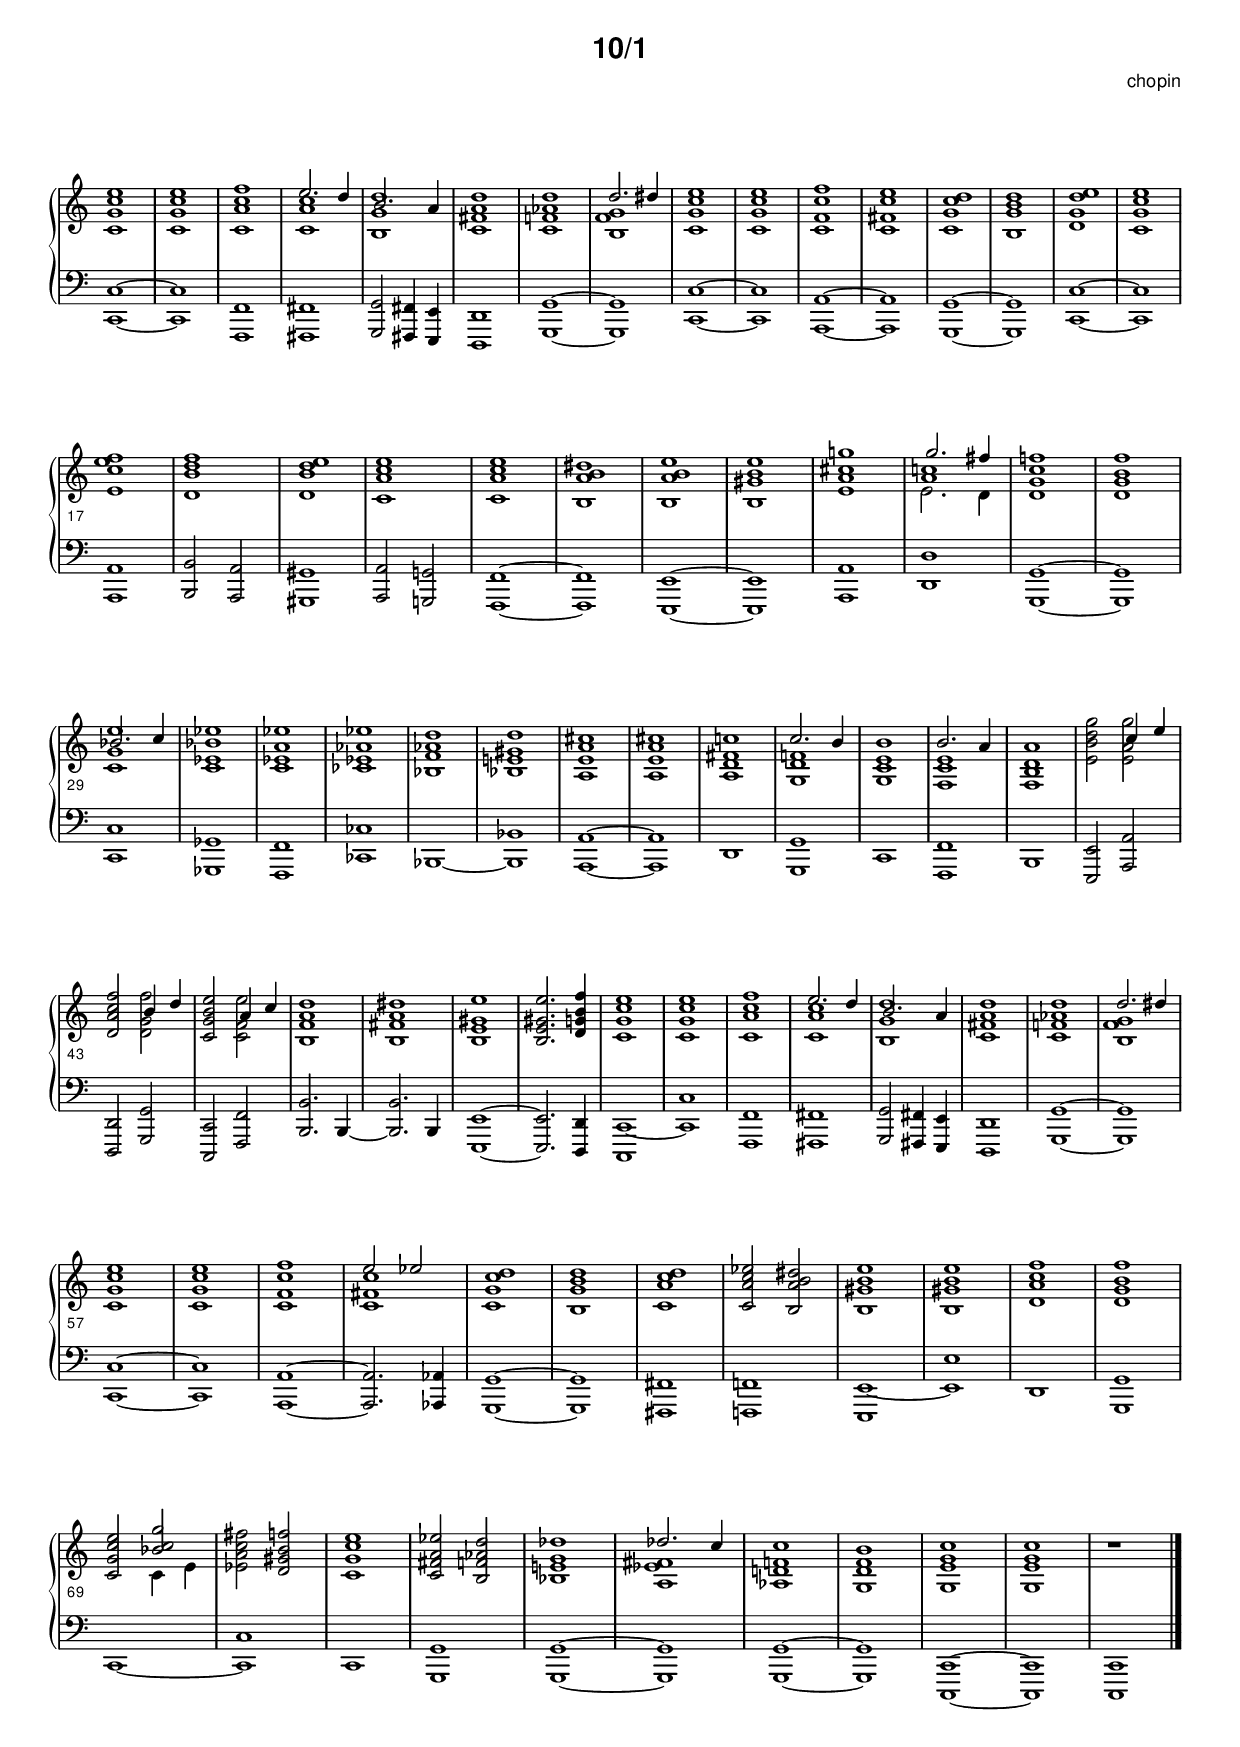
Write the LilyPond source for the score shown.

\version "2.24.0"
% 1-16
upI = \relative c' {
  <c g' c e>1 | 1 | % 1-2
  <c a' c f> | << { e'2. d4 } \\ { <c, a' c>1 } >> | % 3-4
  << { b'2. a4 } \\ { <b, g' d'>1 } >> | <c fis a d>1 | % 5-6
  <c f! as d> | << { d'2. dis4 } \\ { <b, f' g>1 } >> | % 7-8
  <c g' c e>1 | <c g' c e> | <c f c' f> | <c fis c' e> | % 9-12
  <c g' c d> | <b g' b d> | <d g d' e> | <c g' c e> | % 13-16
}
downI = \relative c, {
  <c c'>1~ | <c c'> | <f, f'> | <fis fis'> | % 1-4
  <g g'>2 <fis fis'>4 <e e'> | <d d'>1 | <g g'>~ | <g g'> | % 5-8
  <c c'>1~ | <c c'> | <a a'>~ | <a a'> | % 9-12
  <g g'>~ | <g g'> | <c c'>~ | <c c'> | % 13-16
  \break 
}

% 17-36
upII = \relative c' {
  <e c' e f> | <d b' d f> | <d b' d e> | <c a' c e> | % 17-20
  <c a' c e> | <b a' b dis> | <b a' b e> | <b gis' b e> | % 21-24
  <e a cis g'!> | << { <a c!> } \\ { e2. d4 } \\ { g'2. fis4 } >> | % 25-26
  <d, g c f!>1 | <d g b f'> | % 27-28
  << { bes'2. c4 } \\ { <c, g' e'>1 } >> | <c es bes' es>1 | % 29-30
  <c es a es'> | <ces es as es'> | % 31-32
  <bes f' as d> | <bes e! gis d'> | <a e' a cis> | <a e' a cis> | % 33-36
}
downII = \relative c, {
  <a a'> | <b b'>2 <a a'> | <gis gis'>1 | <a a'>2 <g! g'!> | % 17-20
  <f f'>1~ | <f f'> | <e e'>~ | <e e'> | % 21-24
  <a a'> | <d d'> | <g, g'>~ | <g g'> | % 25-28
  \break
  <c c'> | <ges ges'> | <f f'> | <ces' ces'> | % 29-32
  <bes>~ | <bes bes'> | <a a'>~ | <a a'> | % 33-36
}

% 37-48
upIII = \relative c' {
  <a d fis c'!> | << { c'2. b4 } \\ { <g, d' f!>1 } >> | % 37-38
  <g c e b'>1 | << { b'2. a4 } \\ { <f, c' e>1 } >> | % 39-40
  <f b d a'>1 | % 41
  <e' b' d g>2 << { c'4 e } \\ { <e, a g'>2 }>> | % 42
  <d a' c f>2 << { b'4 d } \\ { <d, g f'>2 } >> | % 43
  <c g' b e>2 << { a'4 c4 } \\ { <c, f e'>2 } >> | % 44
  <b f' a d>1 | <b fis' a dis> | % 45-46
  <b e gis e'> | <b e gis e'>2. <d g! b f'>4 | % 47-48
}
downIII = \relative c, {
  <d>1 | <g, g'> | <c> | <f, f'> | % 37-40
  <b> | <e, e'>2 <a a'> | % 41-42
  \break
  <d, d'> <g g'> | <c, c'> <f f'> | % 43-44
  <b b'>2. b4~ | <b b'>2. b4 | <e, e'>1~ | <e e'>2. <d d'>4 | % 45-48
}

% 49-68
upIV = \relative c' {
  <c g' c e>1 | 1 | % 49-50
  <c a' c f> | << { e'2. d4 } \\ { <c, a' c>1 } >> | % 51-52
  << { b'2. a4 } \\ { <b, g' d'>1 } >> | <c fis a d>1 | % 53-54
  <c f! as d> | << { d'2. dis4 } \\ { <b, f' g>1 } >> | % 55-56
  <c g' c e>1 | 1 | % 57-58
  <c f c' f> | <<  { e'2 es } \\ { <c, fis c'>1 } >> | % 59-60
  <c g' c d>1 | <b g' b d> | % 61-62
  <c a' c d> | <c a' c es>2 <b a' b dis> | % 63-64
  <b gis' b e>1 | 1 | <d a' c f> | <d g b f'> | % 65-68
}
downIV = \relative c,, {
  <c c'~>1 | <c' c'> | <f, f'> | <fis fis'> | % 49-52
  <g g'>2 <fis fis'>4 <e e'> | <d d'>1 | <g g'>~ | <g g'> | % 53-56
  \break
  <c c'>1~ | <c c'> | <a a'>~ | <a a'>2. <as as'>4 | % 57-60
  <g g'>1~ | <g g'> | <fis fis'> | <f! f'!> | % 61-64
  <e e'~> | <e' e'> | <d> | <g, g' > | % 65-68
  \break
}

% 69-79
upV = \relative c' {
  <c g' c e>2 << { <bes' c g'>2 } \\ { c,4 e } >> | % 69
  <es a c fis>2 <d gis b f'> | % 70
  <c g' c e>1 | <c fis a es'>2 <b f' as d> | % 71-72
  <bes e! g des'>1 | <<  { des'2. c4 } \\ { <a, es' fis>1 } >> | % 73-74
  <as d! f! c'>1 | <g d' f b> | <g e' g c> | 1 | r1 | % 75-79
  \fine
}
downV = \relative c, {
  <c~> | <c c'> | <c> | <g g'> | % 69-72
  <g g'>~ | <g g'> | <g g'>~ | <g g'> | % 73-76
  <c, c'>~ | <c c'> | <c c'> | % 77-79
  \fine
}

% no links on pdf
\pointAndClickOff

% smaller staff
#(set-global-staff-size 16)

\paper {
  #(set-paper-size "a4")
  % distribute systems evenly
  ragged-last-bottom = ##f
}

\markup { \vspace #1 }

\header {
  title = \markup { \override #'(font-family . sans) "10/1" }
  composer = \markup { \override #'(font-family . sans) "chopin" }
  % remove bottom text
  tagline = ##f
}

KEYTIME = { \key c \major \time 4/4 }

up = {
  \upI % 1-16
  \upII % 17-36
  \upIII % 37-48
  \upIV % 49-68
  \upV % 69-79
}
down = {
  \downI % 1-16
  \downII % 17-36
  \downIII % 37-48
  \downIV % 49-68
  \downV % 69-79
}

\score {
  \new PianoStaff << 
    \override Score.BarNumber.X-offset = 1
    \override Score.BarNumber.Y-offset = -5.6
    \override Score.BarNumber.font-family = #'sans
    \new Staff = "up" { \clef treble \KEYTIME \up }
    \new Staff = "down" { \clef bass \KEYTIME \down }
  >>
  \layout {
    indent = 0\mm
    \context {
      \Staff
      \remove "Time_signature_engraver"
    }
  }
}